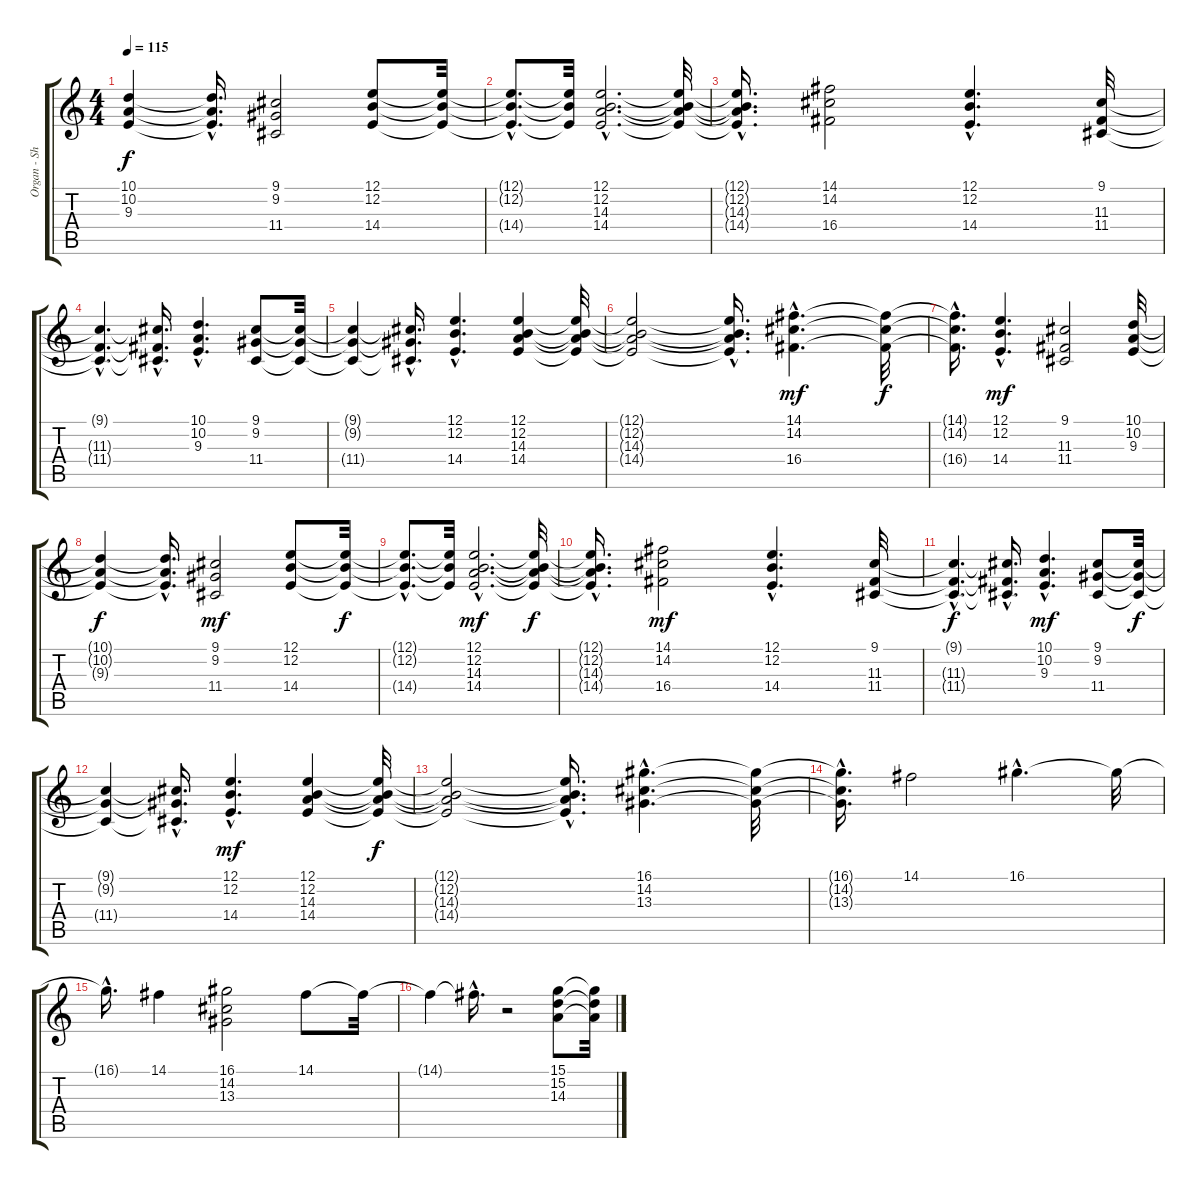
\track ("Organ - Sherinian" "Organ - Sh") {instrument percussiveorgan}
\staff {score tabs}
\tuning (E4 B3 G3 D3 A2 E2) {hide}
\ts (4 4)
\tempo 115
\clef g2
\ks c
(10.1{t} 10.2{t} 9.3{t}).4{dy f} (10.1{hac t} 10.2{hac t} 9.3{hac t}).16{d} (9.1 9.2 11.4).2 (12.1 12.2 14.4).8 (12.1{t} 12.2{t} 14.4{t}).32 |
(12.1{hac t} 12.2{hac t} 14.4{hac t}).8{d} (12.1{t} 12.2{t} 14.4{t}).32 (12.1{hac} 12.2{hac} 14.3{hac} 14.4{hac}).2{d} (12.1{t} 12.2{t} 14.3{t} 14.4{t}).32 |
(12.1{hac t} 12.2{hac t} 14.3{hac t} 14.4{hac t}).16{d} (14.1 14.2 16.4).2 (12.1{hac} 12.2{hac} 14.4{hac}).4{d} (9.1 11.3 11.4).32 |
(9.1{hac t} 11.3{hac t} 11.4{hac t}).4{d} (9.1{hac t} 11.3{hac t} 11.4{hac t}).16{d} (10.1{hac} 10.2{hac} 9.3{hac}).4{d} (9.1 9.2 11.4).8 (9.1{t} 9.2{t} 11.4{t}).32 |
(9.1{t} 9.2{t} 11.4{t}).4 (9.1{hac t} 9.2{hac t} 11.4{hac t}).16{d} (12.1{hac} 12.2{hac} 14.4{hac}).4{d} (12.1 12.2 14.3 14.4).4 (12.1{t} 12.2{t} 14.3{t} 14.4{t}).32 |
(12.1{t} 12.2{t} 14.3{t} 14.4{t}).2 (12.1{hac t} 12.2{hac t} 14.3{hac t} 14.4{hac t}).16{d} (14.1{hac} 14.2{hac} 16.4{hac}).4{d dy mf} (14.1{t} 14.2{t} 16.4{t}).32{dy f} |
(14.1{hac t} 14.2{hac t} 16.4{hac t}).16{d} (12.1{hac} 12.2{hac} 14.4{hac}).4{d dy mf} (9.1 11.3 11.4).2 (10.1 10.2 9.3).32 |
(10.1{t} 10.2{t} 9.3{t}).4{dy f} (10.1{hac t} 10.2{hac t} 9.3{hac t}).16{d} (9.1 9.2 11.4).2{dy mf} (12.1 12.2 14.4).8 (12.1{t} 12.2{t} 14.4{t}).32{dy f} |
(12.1{hac t} 12.2{hac t} 14.4{hac t}).8{d} (12.1{t} 12.2{t} 14.4{t}).32 (12.1{hac} 12.2{hac} 14.3{hac} 14.4{hac}).2{d dy mf} (12.1{t} 12.2{t} 14.3{t} 14.4{t}).32{dy f} |
(12.1{hac t} 12.2{hac t} 14.3{hac t} 14.4{hac t}).16{d} (14.1 14.2 16.4).2{dy mf} (12.1{hac} 12.2{hac} 14.4{hac}).4{d} (9.1 11.3 11.4).32 |
(9.1{hac t} 11.3{hac t} 11.4{hac t}).4{d dy f} (9.1{hac t} 11.3{hac t} 11.4{hac t}).16{d} (10.1{hac} 10.2{hac} 9.3{hac}).4{d dy mf} (9.1 9.2 11.4).8 (9.1{t} 9.2{t} 11.4{t}).32{dy f} |
(9.1{t} 9.2{t} 11.4{t}).4 (9.1{hac t} 9.2{hac t} 11.4{hac t}).16{d} (12.1{hac} 12.2{hac} 14.4{hac}).4{d dy mf} (12.1 12.2 14.3 14.4).4 (12.1{t} 12.2{t} 14.3{t} 14.4{t}).32{dy f} |
(12.1{t} 12.2{t} 14.3{t} 14.4{t}).2 (12.1{hac t} 12.2{hac t} 14.3{hac t} 14.4{hac t}).16{d} (16.1{hac} 14.2{hac} 13.3{hac}).4{d volume 10} (16.1{t} 14.2{t} 13.3{t}).32 |
(16.1{hac t} 14.2{t} 13.3{t}).16{d} 14.1.2 16.1{hac}.4{d} 16.1{t}.32 |
16.1{hac t}.16{d} 14.1.4 (16.1 14.2 13.3).2 14.1.8 14.1{t}.32 |
14.1{t}.4 14.1{hac t}.16{d} r.2 (15.1 15.2 14.3).8 (15.1{t} 15.2{t} 14.3{t}).32
